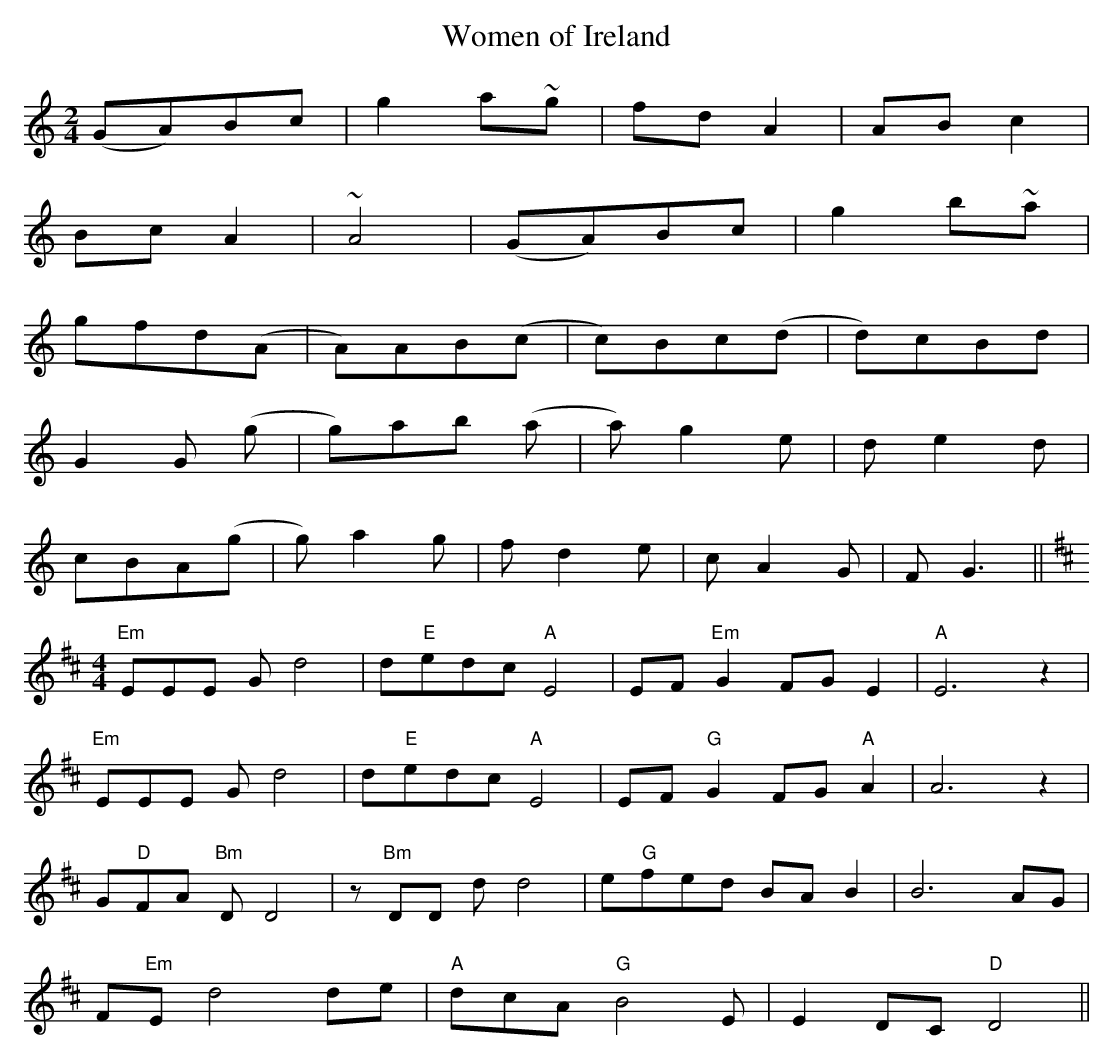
X:1
T:Women of Ireland
M:2/4
L:1/8
K:C
(GA)Bc  | g2 a~g | fd A2 |  AB c2 |
 Bc A2  | ~A4 | (GA)Bc  | g2 b~a |
gfd(A | A)AB(c | c)Bc(d | d)cBd |
 G2 G (g | g)ab (a|a) g2 e | d e2 d|
cBA(g |  g) a2 g | f d2 e |  c A2 G | F G3 ||
K:D
M:4/4
"Em"EEE G d4 | d"E"edc "A"E4 | EF "Em"G2 FG E2 | "A"E6 z2 |
"Em"EEE G d4 | d"E"edc "A"E4 | EF "G"G2 FG "A"A2 | A6 z2 |
G"D"FA"Bm" D D4 | z "Bm"DD d d4 | e"G"fed BA B2 | B6 AG |
F"Em"E d4 de | "A"dcA "G"B4 E | E2 DC "D"D4 ||
